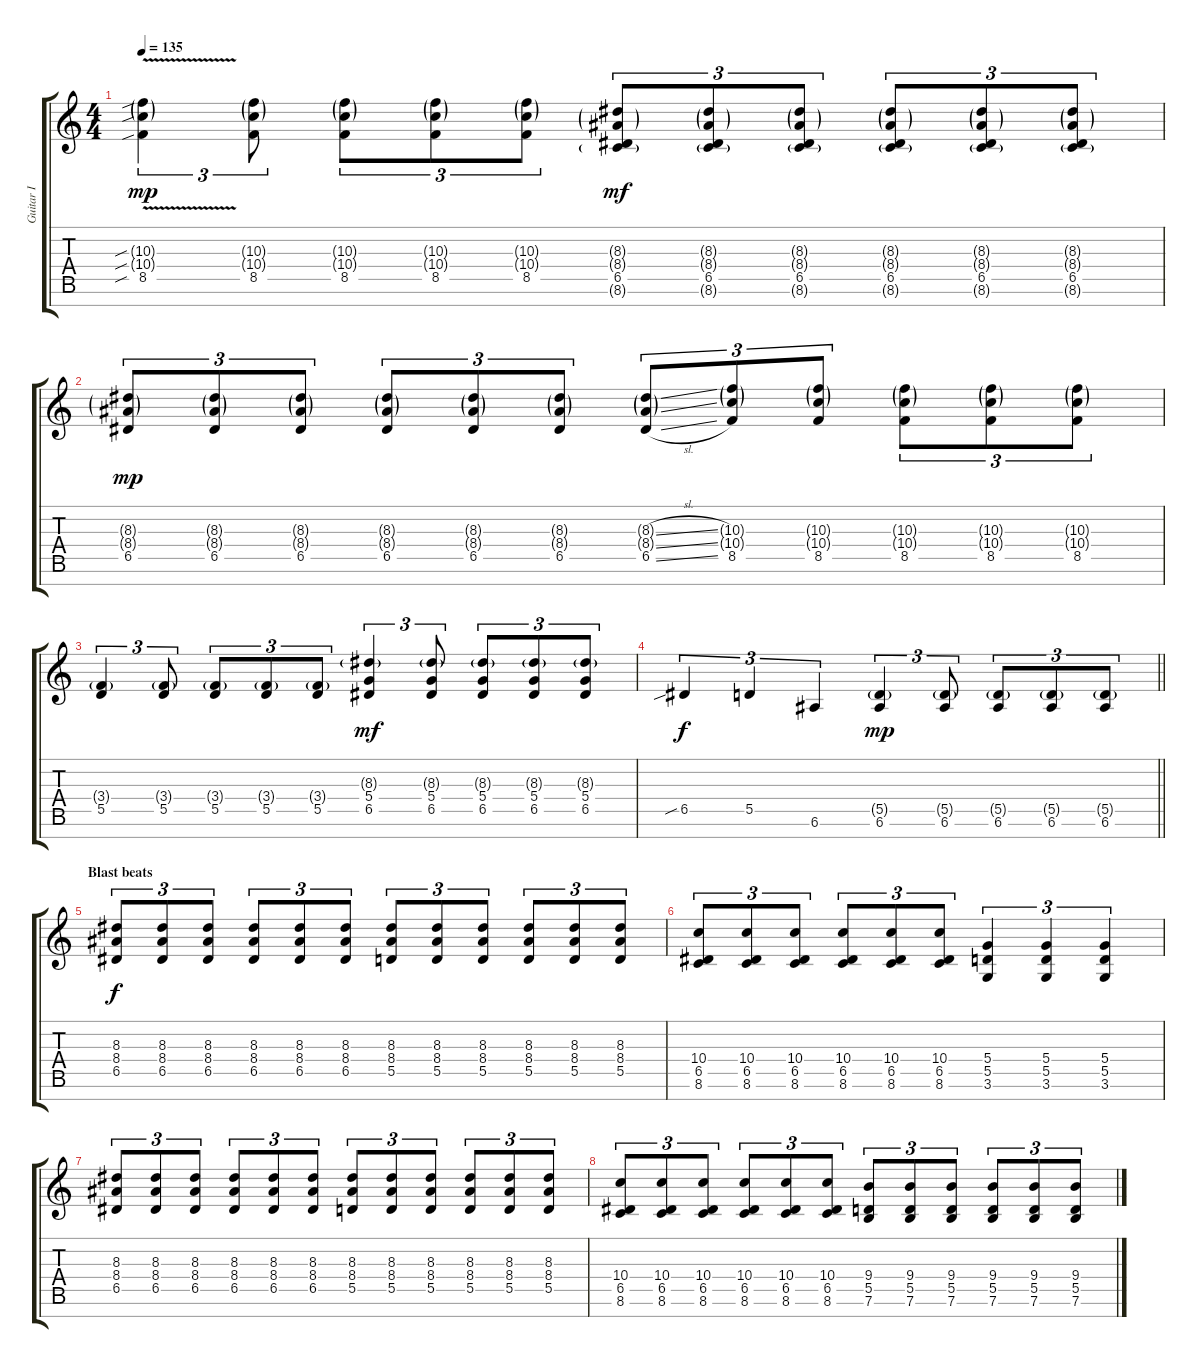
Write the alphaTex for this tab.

\track ("Guitar I" "Guitar I") {instrument distortionguitar}
\staff {score tabs}
\tuning (E4 B3 G3 D3 A2 E2 B1) {hide}
\ts (4 4)
\tempo 135
\clef g2
\ks c
(10.3{sib g} 10.4{sib g} 8.5{v sib}).4{tu (3 2) dy mp} (10.3{g} 10.4{g} 8.5).8{tu (3 2)} (10.3{g} 10.4{g} 8.5).8{tu (3 2)} (10.3{g} 10.4{g} 8.5).8{tu (3 2)} (10.3{g} 10.4{g} 8.5).8{tu (3 2)} (8.3{g} 8.4{g} 6.5 8.6{g}).8{tu (3 2) dy mf} (8.3{g} 8.4{g} 6.5 8.6{g}).8{tu (3 2)} (8.3{g} 8.4{g} 6.5 8.6{g}).8{tu (3 2)} (8.3{g} 8.4{g} 6.5 8.6{g}).8{tu (3 2)} (8.3{g} 8.4{g} 6.5 8.6{g}).8{tu (3 2)} (8.3{g} 8.4{g} 6.5 8.6{g}).8{tu (3 2)} |
(8.3{g} 8.4{g} 6.5).8{tu (3 2) dy mp} (8.3{g} 8.4{g} 6.5).8{tu (3 2)} (8.3{g} 8.4{g} 6.5).8{tu (3 2)} (8.3{g} 8.4{g} 6.5).8{tu (3 2)} (8.3{g} 8.4{g} 6.5).8{tu (3 2)} (8.3{g} 8.4{g} 6.5).8{tu (3 2)} (8.3{sl g} 8.4{sl g} 6.5{sl}).8{tu (3 2)} (10.3{g} 10.4{g} 8.5).8{tu (3 2)} (10.3{g} 10.4{g} 8.5).8{tu (3 2)} (10.3{g} 10.4{g} 8.5).8{tu (3 2)} (10.3{g} 10.4{g} 8.5).8{tu (3 2)} (10.3{g} 10.4{g} 8.5).8{tu (3 2)} |
(3.4{g} 5.5).4{tu (3 2)} (3.4{g} 5.5).8{tu (3 2)} (3.4{g} 5.5).8{tu (3 2)} (3.4{g} 5.5).8{tu (3 2)} (3.4{g} 5.5).8{tu (3 2)} (8.3{g} 5.4 6.5).4{tu (3 2) dy mf} (8.3{g} 5.4 6.5).8{tu (3 2)} (8.3{g} 5.4 6.5).8{tu (3 2)} (8.3{g} 5.4 6.5).8{tu (3 2)} (8.3{g} 5.4 6.5).8{tu (3 2)} |
\barLineRight lightlight
6.5{sib}.4{tu (3 2) dy f} 5.5.4{tu (3 2)} 6.6.4{tu (3 2)} (5.5{g} 6.6).4{tu (3 2) dy mp} (5.5{g} 6.6).8{tu (3 2)} (5.5{g} 6.6).8{tu (3 2)} (5.5{g} 6.6).8{tu (3 2)} (5.5{g} 6.6).8{tu (3 2)} |
\section ("" "Blast beats")
(8.3 8.4 6.5).8{tu (3 2) dy f} (8.3 8.4 6.5).8{tu (3 2)} (8.3 8.4 6.5).8{tu (3 2)} (8.3 8.4 6.5).8{tu (3 2)} (8.3 8.4 6.5).8{tu (3 2)} (8.3 8.4 6.5).8{tu (3 2)} (8.3 8.4 5.5).8{tu (3 2)} (8.3 8.4 5.5).8{tu (3 2)} (8.3 8.4 5.5).8{tu (3 2)} (8.3 8.4 5.5).8{tu (3 2)} (8.3 8.4 5.5).8{tu (3 2)} (8.3 8.4 5.5).8{tu (3 2)} |
(10.4 6.5 8.6).8{tu (3 2)} (10.4 6.5 8.6).8{tu (3 2)} (10.4 6.5 8.6).8{tu (3 2)} (10.4 6.5 8.6).8{tu (3 2)} (10.4 6.5 8.6).8{tu (3 2)} (10.4 6.5 8.6).8{tu (3 2)} (5.4 5.5 3.6).4{tu (3 2)} (5.4 5.5 3.6).4{tu (3 2)} (5.4 5.5 3.6).4{tu (3 2)} |
(8.3 8.4 6.5).8{tu (3 2)} (8.3 8.4 6.5).8{tu (3 2)} (8.3 8.4 6.5).8{tu (3 2)} (8.3 8.4 6.5).8{tu (3 2)} (8.3 8.4 6.5).8{tu (3 2)} (8.3 8.4 6.5).8{tu (3 2)} (8.3 8.4 5.5).8{tu (3 2)} (8.3 8.4 5.5).8{tu (3 2)} (8.3 8.4 5.5).8{tu (3 2)} (8.3 8.4 5.5).8{tu (3 2)} (8.3 8.4 5.5).8{tu (3 2)} (8.3 8.4 5.5).8{tu (3 2)} |
(10.4 6.5 8.6).8{tu (3 2)} (10.4 6.5 8.6).8{tu (3 2)} (10.4 6.5 8.6).8{tu (3 2)} (10.4 6.5 8.6).8{tu (3 2)} (10.4 6.5 8.6).8{tu (3 2)} (10.4 6.5 8.6).8{tu (3 2)} (9.4 5.5 7.6).8{tu (3 2)} (9.4 5.5 7.6).8{tu (3 2)} (9.4 5.5 7.6).8{tu (3 2)} (9.4 5.5 7.6).8{tu (3 2)} (9.4 5.5 7.6).8{tu (3 2)} (9.4 5.5 7.6).8{tu (3 2)}
